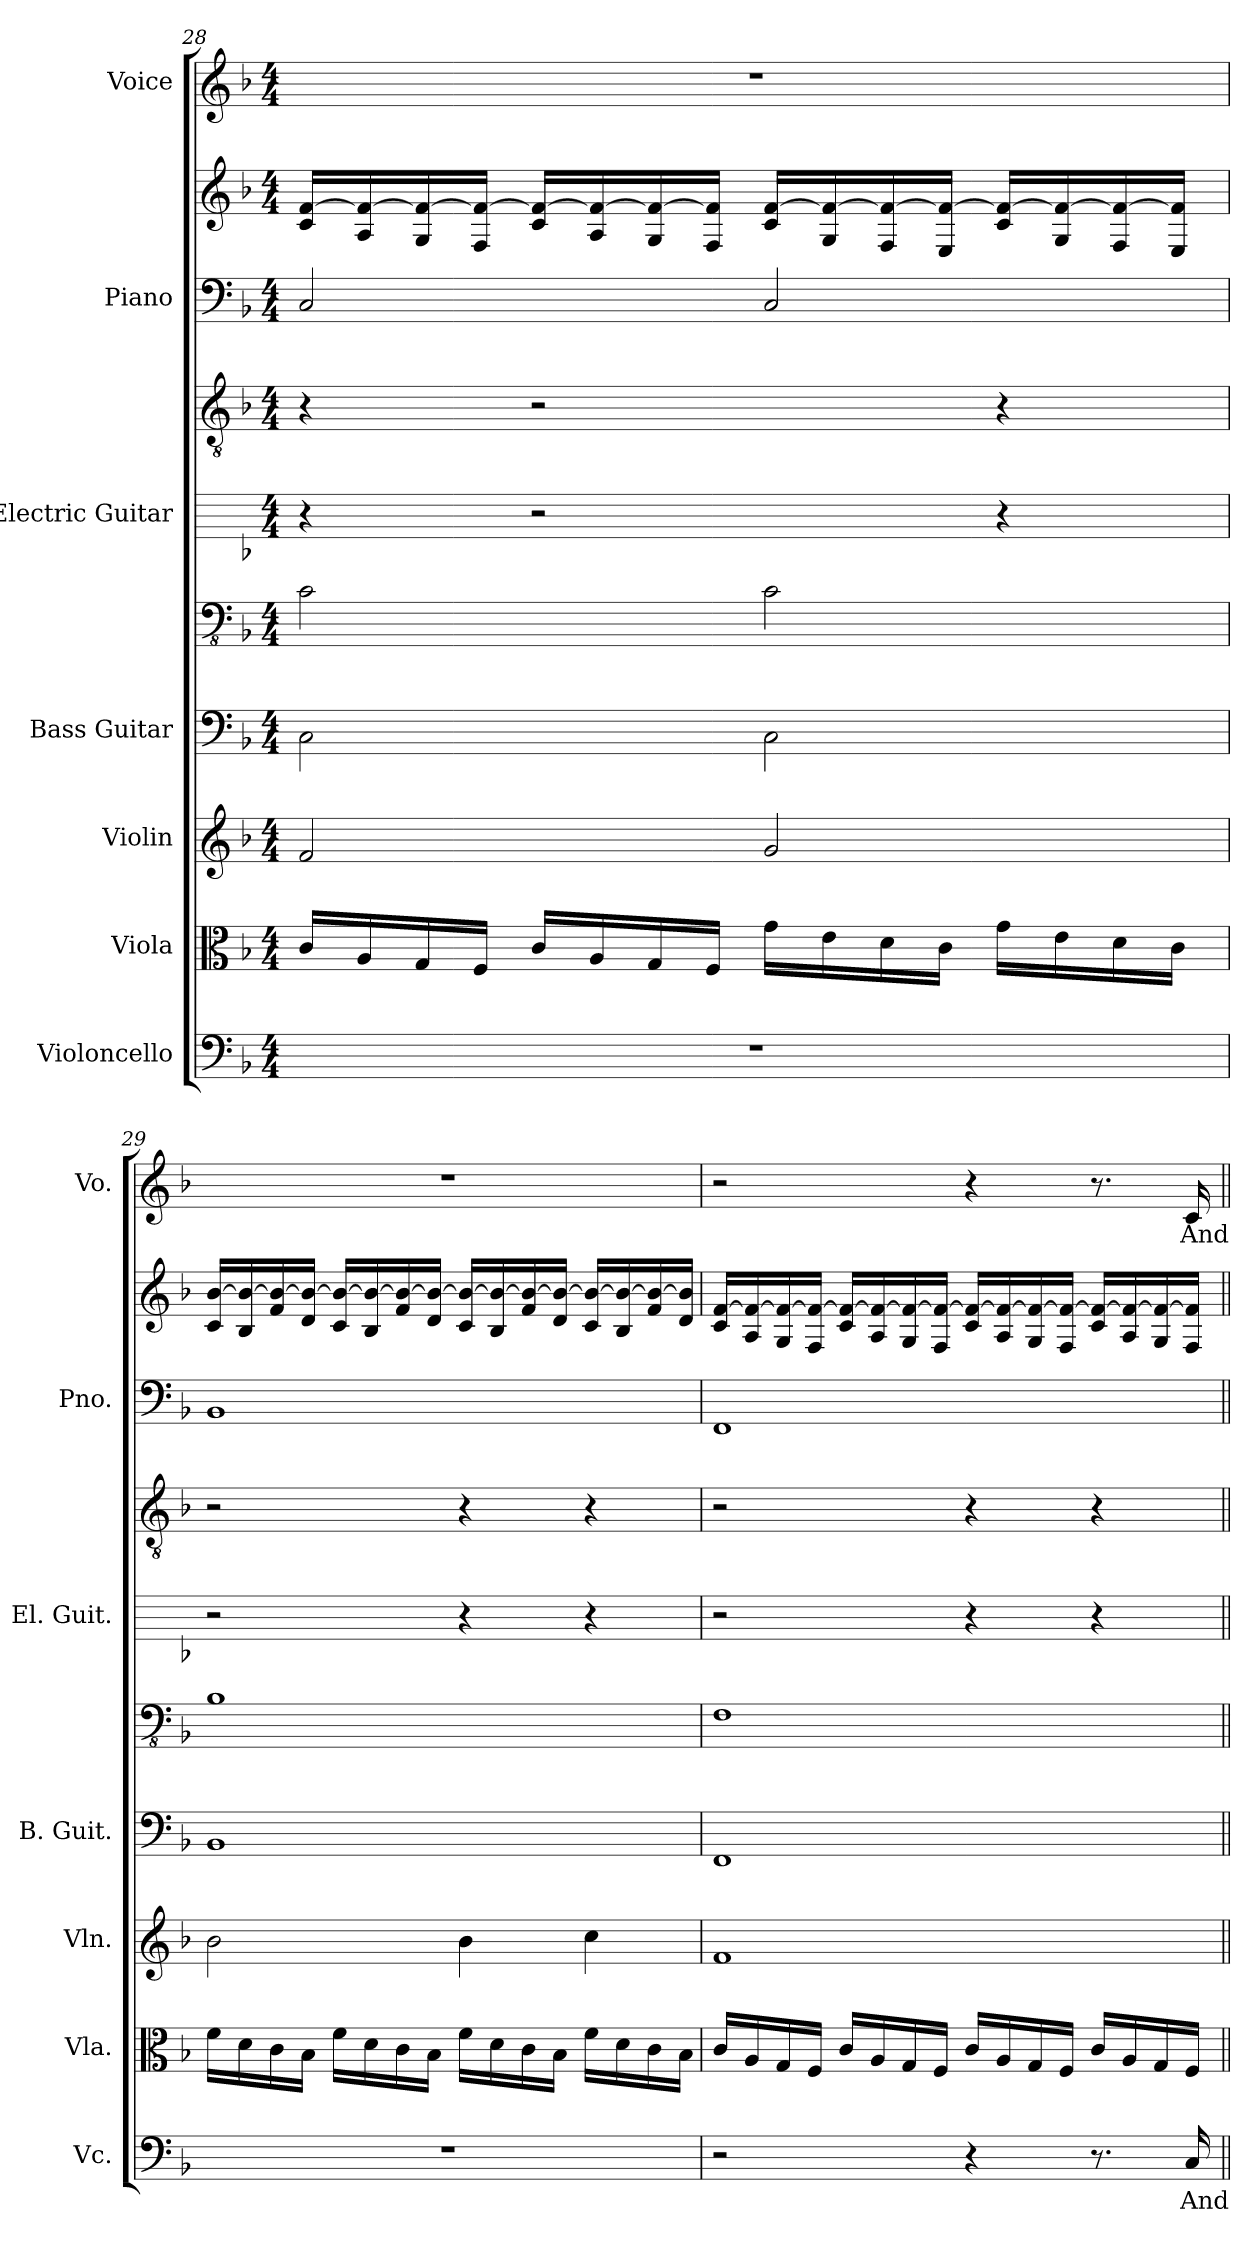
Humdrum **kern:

**kern	**text	**kern	**kern	**kern	**kern	**kern	**kern	**kern	**kern	**kern	**text
*part7	*part7	*part6	*part5	*part4	*part4	*part3	*part3	*part2	*part2	*part1	*part1
*staff10	*staff10	*staff9	*staff8	*staff7	*staff6	*staff5	*staff4	*staff3	*staff2	*staff1	*staff1
*I"Violoncello	*	*I"Viola	*I"Violin	*I"Bass Guitar	*	*I"Electric Guitar	*	*I"Piano	*	*I"Voice	*
*I'Vc.	*	*I'Vla.	*I'Vln.	*I'B. Guit.	*	*I'El. Guit.	*	*I'Pno.	*	*I'Vo.	*
!!LO:PB:g=z
*clefF4	*	*clefC3	*clefG2	*	*clefFv4	*	*clefGv2	*clefF4	*clefG2	*clefG2	*
*k[b-]	*	*k[b-]	*k[b-]	*k[b-]	*k[b-]	*k[b-]	*k[b-]	*k[b-]	*k[b-]	*k[b-]	*
*M4/4	*	*M4/4	*M4/4	*M4/4	*M4/4	*M4/4	*M4/4	*M4/4	*M4/4	*M4/4	*
=28	=28	=28	=28	=28	=28	=28	=28	=28	=28	=28	=28
1r	.	16c/LL	2f/	2C\	2C\	4r	4r	2C/	16c/ [16f/LL	1r	.
.	.	16A/	.	.	.	.	.	.	16A/ 16f/_	.	.
.	.	16G/	.	.	.	.	.	.	16G/ 16f/_	.	.
.	.	16F/JJ	.	.	.	.	.	.	16F/ 16f/_JJ	.	.
.	.	16c/LL	.	.	.	2r	2r	.	16c/ 16f/_LL	.	.
.	.	16A/	.	.	.	.	.	.	16A/ 16f/_	.	.
.	.	16G/	.	.	.	.	.	.	16G/ 16f/_	.	.
.	.	16F/JJ	.	.	.	.	.	.	16F/ 16f/]JJ	.	.
.	.	16g\LL	2g/	2C\	2C\	.	.	2C/	16c/ [16f/LL	.	.
.	.	16e\	.	.	.	.	.	.	16G/ 16f/_	.	.
.	.	16d\	.	.	.	.	.	.	16F/ 16f/_	.	.
.	.	16c\JJ	.	.	.	.	.	.	16E/ 16f/_JJ	.	.
.	.	16g\LL	.	.	.	4r	4r	.	16c/ 16f/_LL	.	.
.	.	16e\	.	.	.	.	.	.	16G/ 16f/_	.	.
.	.	16d\	.	.	.	.	.	.	16F/ 16f/_	.	.
.	.	16c\JJ	.	.	.	.	.	.	16E/ 16f/]JJ	.	.
=29	=29	=29	=29	=29	=29	=29	=29	=29	=29	=29	=29
1r	.	16f\LL	2b-\	1BB-	1BB-	2r	2r	1BB-	16c/ [16b-/LL	1r	.
.	.	16d\	.	.	.	.	.	.	16B-/ 16b-/_	.	.
.	.	16c\	.	.	.	.	.	.	16f/ 16b-/_	.	.
.	.	16B-\JJ	.	.	.	.	.	.	16d/ 16b-/_JJ	.	.
.	.	16f\LL	.	.	.	.	.	.	16c/ 16b-/_LL	.	.
.	.	16d\	.	.	.	.	.	.	16B-/ 16b-/_	.	.
.	.	16c\	.	.	.	.	.	.	16f/ 16b-/_	.	.
.	.	16B-\JJ	.	.	.	.	.	.	16d/ 16b-/_JJ	.	.
.	.	16f\LL	4b-\	.	.	4r	4r	.	16c/ 16b-/_LL	.	.
.	.	16d\	.	.	.	.	.	.	16B-/ 16b-/_	.	.
.	.	16c\	.	.	.	.	.	.	16f/ 16b-/_	.	.
.	.	16B-\JJ	.	.	.	.	.	.	16d/ 16b-/_JJ	.	.
.	.	16f\LL	4cc\	.	.	4r	4r	.	16c/ 16b-/_LL	.	.
.	.	16d\	.	.	.	.	.	.	16B-/ 16b-/_	.	.
.	.	16c\	.	.	.	.	.	.	16f/ 16b-/_	.	.
.	.	16B-\JJ	.	.	.	.	.	.	16d/ 16b-/]JJ	.	.
!!LO:PB:g=z
=30	=30	=30	=30	=30	=30	=30	=30	=30	=30	=30	=30
2r	.	16c/LL	1f	1FF	1FF	2r	2r	1FF	16c/ [16f/LL	2r	.
.	.	16A/	.	.	.	.	.	.	16A/ 16f/_	.	.
.	.	16G/	.	.	.	.	.	.	16G/ 16f/_	.	.
.	.	16F/JJ	.	.	.	.	.	.	16F/ 16f/_JJ	.	.
.	.	16c/LL	.	.	.	.	.	.	16c/ 16f/_LL	.	.
.	.	16A/	.	.	.	.	.	.	16A/ 16f/_	.	.
.	.	16G/	.	.	.	.	.	.	16G/ 16f/_	.	.
.	.	16F/JJ	.	.	.	.	.	.	16F/ 16f/_JJ	.	.
4r	.	16c/LL	.	.	.	4r	4r	.	16c/ 16f/_LL	4r	.
.	.	16A/	.	.	.	.	.	.	16A/ 16f/_	.	.
.	.	16G/	.	.	.	.	.	.	16G/ 16f/_	.	.
.	.	16F/JJ	.	.	.	.	.	.	16F/ 16f/_JJ	.	.
8.r	.	16c/LL	.	.	.	4r	4r	.	16c/ 16f/_LL	8.r	.
.	.	16A/	.	.	.	.	.	.	16A/ 16f/_	.	.
.	.	16G/	.	.	.	.	.	.	16G/ 16f/_	.	.
16C/	And	16F/JJ	.	.	.	.	.	.	16F/ 16f/]JJ	16c/	And
=||	=||	=||	=||	=||	=||	=||	=||	=||	=||	=||	=||
*-	*-	*-	*-	*-	*-	*-	*-	*-	*-	*-	*-
